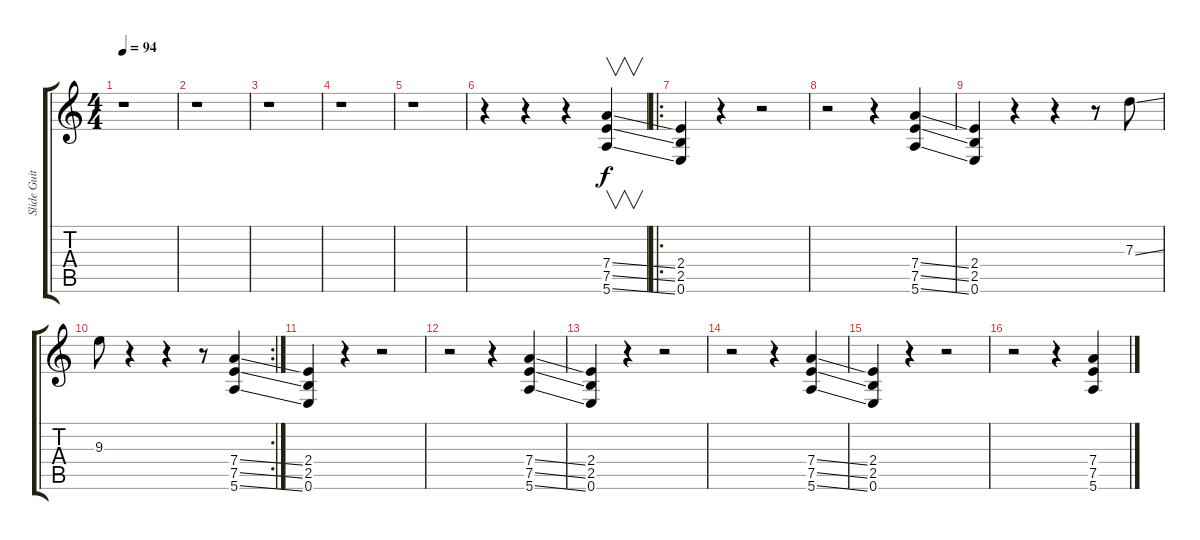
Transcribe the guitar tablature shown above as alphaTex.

\track ("Slide Guitare (Louis Bertignac)" "Slide Guit") {instrument overdrivenguitar}
\staff {score tabs}
\tuning (E4 B3 G3 D3 A2 E2) {hide}
\ts (4 4)
\tempo 94
\clef g2
\ks c
r.1{dy f instrument overdrivenguitar} |
r.1 |
r.1 |
r.1 |
r.1 |
r.4 r.4 r.4 (7.4{ss} 7.5{ss} 5.6{ss}).4{v} |
\ro
(2.4 2.5 0.6).4 r.4 r.2 |
r.2 r.4 (7.4{ss} 7.5{ss} 5.6{ss}).4 |
(2.4 2.5 0.6).4 r.4 r.4 r.8 7.3{ss}.8 |
\rc 2
9.3.8 r.4 r.4 r.8 (7.4{ss} 7.5{ss} 5.6{ss}).4 |
(2.4 2.5 0.6).4 r.4 r.2 |
r.2 r.4 (7.4{ss} 7.5{ss} 5.6{ss}).4 |
(2.4 2.5 0.6).4 r.4 r.2 |
r.2 r.4 (7.4{ss} 7.5{ss} 5.6{ss}).4 |
(2.4 2.5 0.6).4 r.4 r.2 |
r.2 r.4 (7.4{ss} 7.5{ss} 5.6{ss}).4
